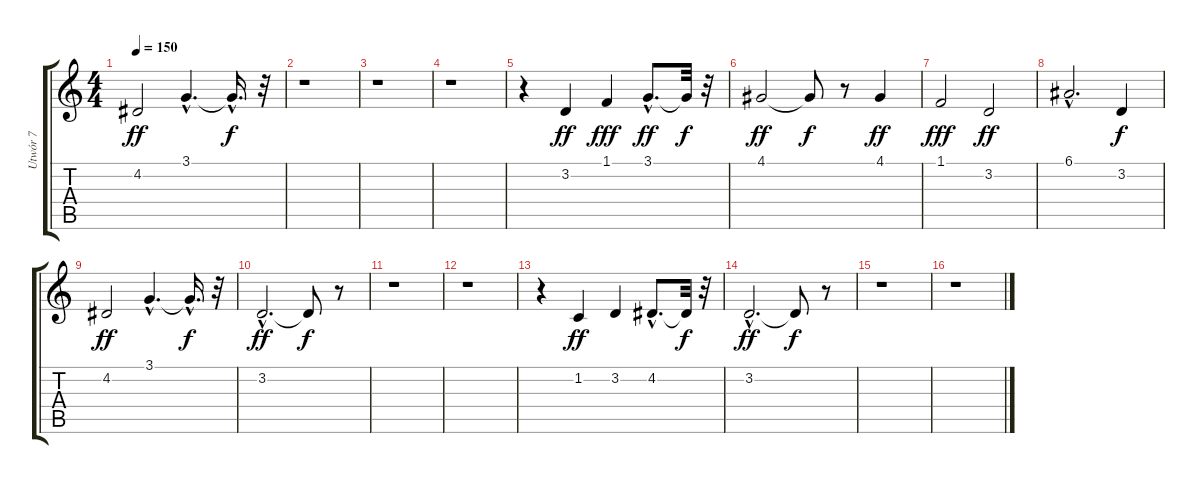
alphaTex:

\track ("Utwór 7" "Utwór 7") {instrument lead6voice}
\staff {score tabs}
\tuning (E4 B3 G3 D3 A2 E2) {hide}
\ts (4 4)
\tempo 150
\clef g2
\ks c
4.2.2{dy ff} 3.1{hac}.4{d} 3.1{hac t}.16{d dy f} r.32 |
r.1 |
r.1 |
r.1 |
r.4 3.2.4{dy ff} 1.1.4{dy fff} 3.1{hac}.8{d dy ff} 3.1{t}.32{dy f} r.32 |
4.1.2{dy ff} 4.1{t}.8{dy f} r.8 4.1.4{dy ff} |
1.1.2{dy fff} 3.2.2{dy ff} |
6.1{hac}.2{d} 3.2.4{dy f} |
4.2.2{dy ff} 3.1{hac}.4{d} 3.1{hac t}.16{d dy f} r.32 |
3.2{hac}.2{d dy ff} 3.2{t}.8{dy f} r.8 |
r.1 |
r.1 |
r.4 1.2.4{dy ff} 3.2.4 4.2{hac}.8{d} 4.2{t}.32{dy f} r.32 |
3.2{hac}.2{d dy ff} 3.2{t}.8{dy f} r.8 |
r.1 |
r.1
